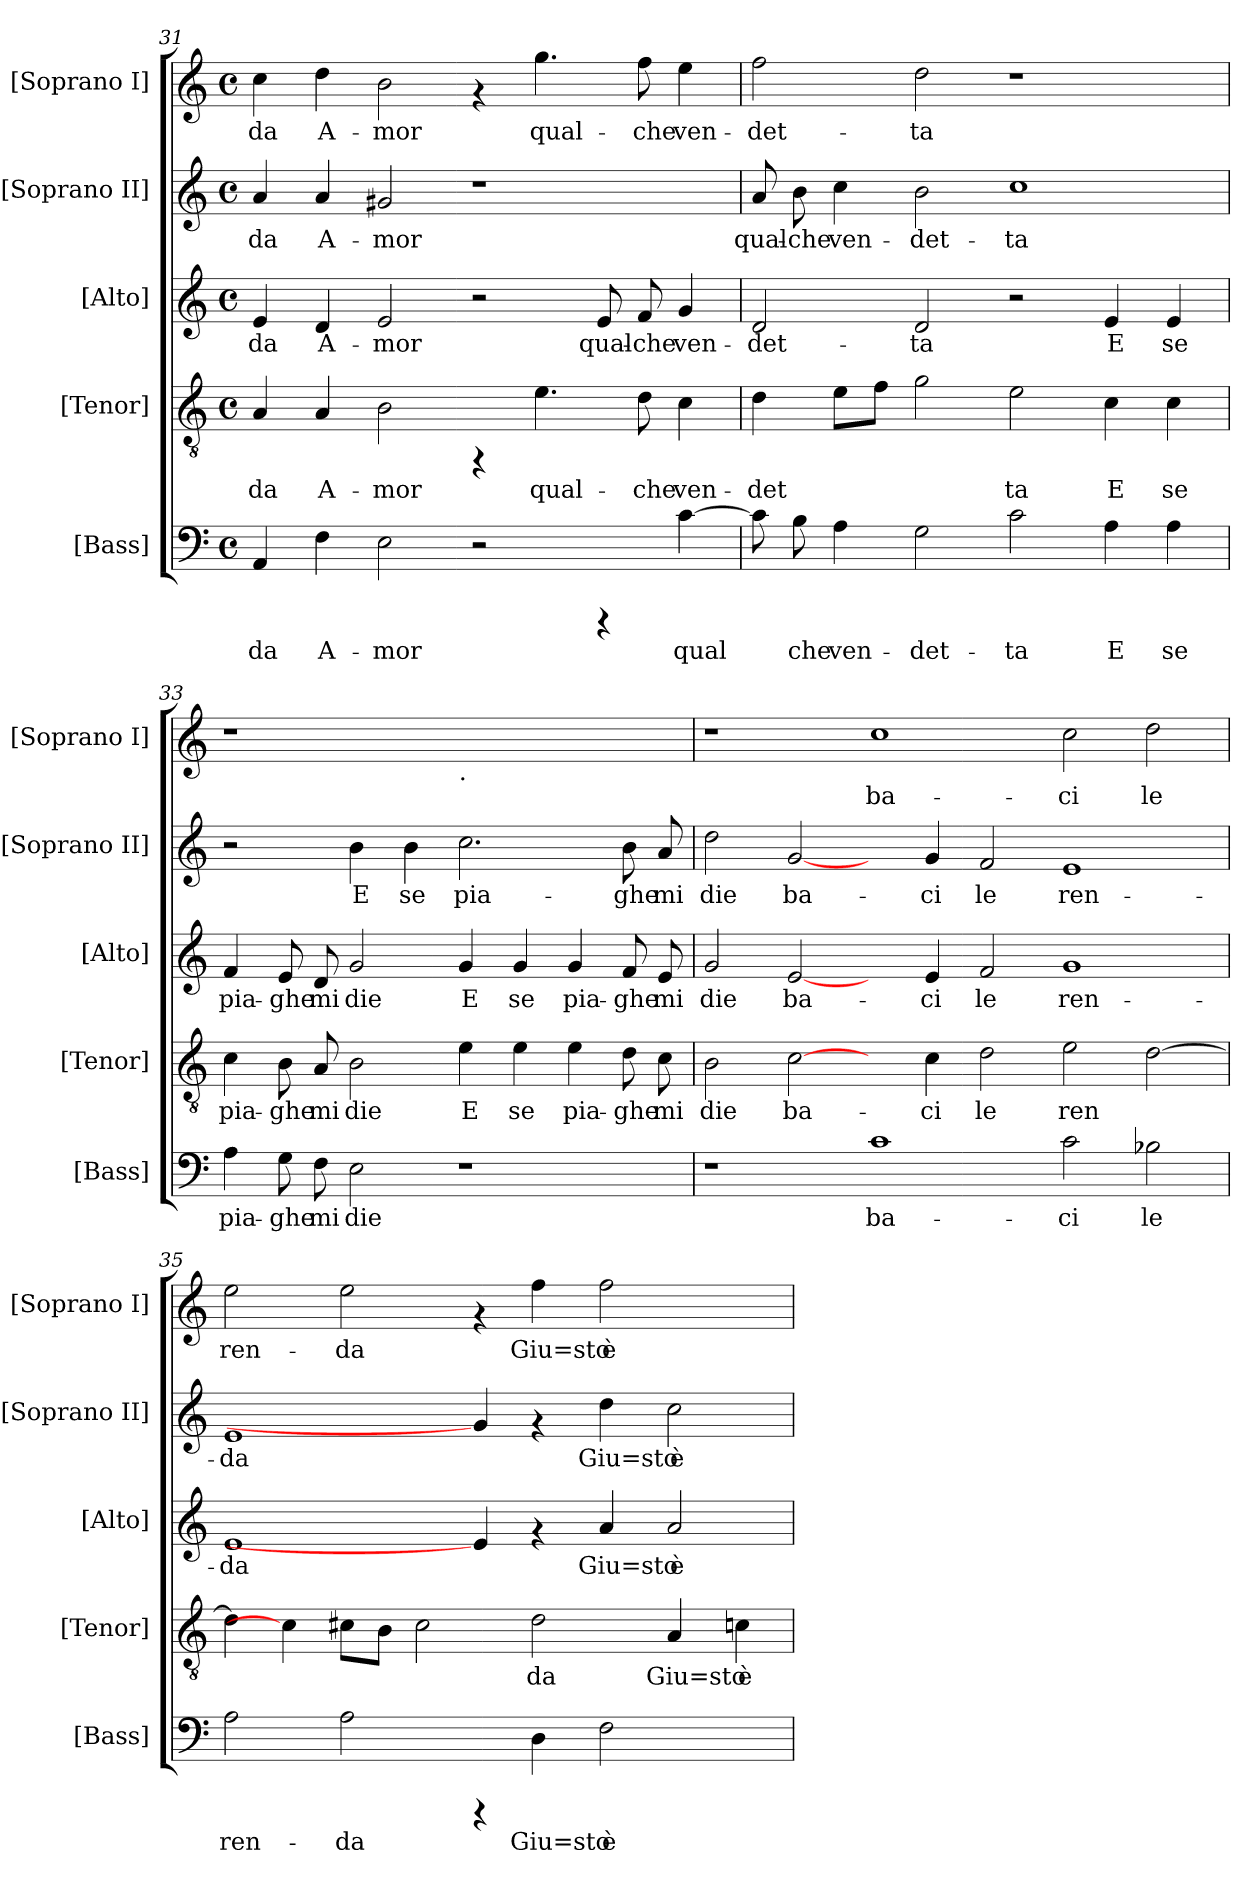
**kern	**text	**kern	**text	**kern	**text	**kern	**text	**kern	**text
*part5	*part5	*part4	*part4	*part3	*part3	*part2	*part2	*part1	*part1
*staff5	*staff5	*staff4	*staff4	*staff3	*staff3	*staff2	*staff2	*staff1	*staff1
*I"[Bass]	*	*I"[Tenor]	*	*I"[Alto]	*	*I"[Soprano II]	*	*I"[Soprano I]	*
*I'[Bass]	*	*I'[Tenor]	*	*I'[Alto]	*	*I'[Soprano II]	*	*I'[Soprano I]	*
*clefF4	*	*clefGv2	*	*clefG2	*	*clefG2	*	*clefG2	*
*k[]	*	*k[]	*	*k[]	*	*k[]	*	*k[]	*
*C:	*	*C:	*	*C:	*	*C:	*	*C:	*
*M4/4	*	*M4/4	*	*M4/4	*	*M4/4	*	*M4/4	*
*met(c)	*	*met(c)	*	*met(c)	*	*met(c)	*	*met(c)	*
=31	=31	=31	=31	=31	=31	=31	=31	=31	=31
!	!LO:LY:b:cj	!	!LO:LY:b:cj	!	!LO:LY:b:cj	!	!LO:LY:b:cj	!	!LO:LY:b:cj
4AA/	-da	4A/	-da	4e/	-da	4a/	-da	4cc\	-da
!	!LO:LY:b:cj	!	!LO:LY:b:cj	!	!LO:LY:b:cj	!	!LO:LY:b:cj	!	!LO:LY:b:cj
4F\	A-	4A/	A-	4d/	A-	4a/	A-	4dd\	A-
!	!LO:LY:b:cj	!	!LO:LY:b:cj	!	!LO:LY:b:cj	!	!LO:LY:b:cj	!	!LO:LY:b:cj
2E\	-mor	2B\	-mor	2e/	-mor	2g#X/	-mor	2b\	-mor
2r	.	4rFF	.	2r	.	1r	.	4rf	.
!	!	!	!LO:LY:b:cj	!	!	!	!	!	!LO:LY:b:cj
.	.	4.e\	qual-	.	.	.	.	4.gg\	qual-
!	!	!	!	!	!LO:LY:b:cj	!	!	!	!
4rCCC	.	.	.	8e/	qual-	.	.	.	.
!	!	!	!LO:LY:b:cj	!	!LO:LY:b:cj	!	!	!	!LO:LY:b:cj
.	.	8d\	-che	8f/	-che	.	.	8ff\	-che
!	!LO:LY:b:cj	!	!LO:LY:b:cj	!	!LO:LY:b:cj	!	!	!	!LO:LY:b:cj
[>4c\	qual-	4c\	ven-	4g/	ven-	.	.	4ee\	ven-
=32	=32	=32	=32	=32	=32	=32	=32	=32	=32
!	!LO:LY:b:cj	!	!LO:LY:b:cj	!	!LO:LY:b:cj	!	!LO:LY:b:cj	!	!LO:LY:b:cj
8c\]	--	4d\	-det-	2d/	-det-	8a/	qual-	2ff\	-det-
!	!LO:LY:b:cj	!	!	!	!	!	!LO:LY:b:cj	!	!
8B\	-che	.	.	.	.	8b\	-che	.	.
!	!LO:LY:b:cj	!	!LO:LY:b:cj	!	!	!	!LO:LY:b:cj	!	!
4A\	ven-	8e\L	--	.	.	4cc\	ven-	.	.
!	!	!	!LO:LY:b:cj	!	!	!	!	!	!
.	.	8f\J	--	.	.	.	.	.	.
!	!LO:LY:b:cj	!	!LO:LY:b:cj	!	!LO:LY:b:cj	!	!LO:LY:b:cj	!	!LO:LY:b:cj
2G\	-det-	2g\	--	2d/	-ta	2b\	-det-	2dd\	-ta
!	!LO:LY:b:cj	!	!LO:LY:b:cj	!	!	!	!LO:LY:b:cj	!	!
2c\	-ta	2e\	-ta	2r	.	1cc	-ta	1r	.
!	!LO:LY:b:cj	!	!LO:LY:b:cj	!	!LO:LY:b:cj	!	!	!	!
4A\	E	4c\	E	4e/	E	.	.	.	.
!	!LO:LY:b:cj	!	!LO:LY:b:cj	!	!LO:LY:b:cj	!	!	!	!
4A\	se	4c\	se	4e/	se	.	.	.	.
!!LO:PB:g=z
=33	=33	=33	=33	=33	=33	=33	=33	=33	=33
!	!LO:LY:b:cj	!	!LO:LY:b:cj	!	!LO:LY:b:cj	!	!	!	!
4A\	pia-	4c\	pia-	4f/	pia-	2r	.	1r	.
!	!LO:LY:b:cj	!	!LO:LY:b:cj	!	!LO:LY:b:cj	!	!	!	!
8G\	-ghe	8B\	-ghe	8e/	-ghe	.	.	.	.
!	!LO:LY:b:cj	!	!LO:LY:b:cj	!	!LO:LY:b:cj	!	!	!	!
8F\	mi	8A/	mi	8d/	mi	.	.	.	.
!	!LO:LY:b:cj	!	!LO:LY:b:cj	!	!LO:LY:b:cj	!	!LO:LY:b:cj	!	!
2E\	die	2B\	die	2g/	die	4b\	E	.	.
!	!	!	!	!	!	!	!LO:LY:b:cj	!	!
.	.	.	.	.	.	4b\	se	.	.
!	!	!	!	!	!	!	!	!LO:TX:b:t=.	!
!	!	!	!LO:LY:b:cj	!	!LO:LY:b:cj	!	!LO:LY:b:cj	!	!
1r	.	4e\	E	4g/	E	2.cc\	pia-	1ryy	.
!	!	!	!LO:LY:b:cj	!	!LO:LY:b:cj	!	!	!	!
.	.	4e\	se	4g/	se	.	.	.	.
!	!	!	!LO:LY:b:cj	!	!LO:LY:b:cj	!	!	!	!
.	.	4e\	pia-	4g/	pia-	.	.	.	.
!	!	!	!LO:LY:b:cj	!	!LO:LY:b:cj	!	!LO:LY:b:cj	!	!
.	.	8d\	-ghe	8f/	-ghe	8b\	-ghe	.	.
!	!	!	!LO:LY:b:cj	!	!LO:LY:b:cj	!	!LO:LY:b:cj	!	!
.	.	8c\	mi	8e/	mi	8a/	mi	.	.
=34	=34	=34	=34	=34	=34	=34	=34	=34	=34
!	!	!	!LO:LY:b:cj	!	!LO:LY:b:cj	!	!LO:LY:b:cj	!	!
1r	.	2B\	die	2g/	die	2dd\	die	1r	.
!	!	!	!LO:LY:b:cj	!	!LO:LY:b:cj	!	!LO:LY:b:cj	!	!
.	.	[2c\	ba-	[2e/	ba-	[2g/	ba-	.	.
!	!LO:LY:b:cj	!	!	!	!	!	!	!	!LO:LY:b:cj
1c	ba-	4ryy	.	4ryy	.	4ryy	.	1cc	ba-
!	!	!	!LO:LY:b:cj	!	!LO:LY:b:cj	!	!LO:LY:b:cj	!	!
.	.	4c\	-ci	4e/	-ci	4g/	-ci	.	.
!	!	!	!LO:LY:b:cj	!	!LO:LY:b:cj	!	!LO:LY:b:cj	!	!
.	.	2d\	le	2f/	le	2f/	le	.	.
!	!LO:LY:b:cj	!	!LO:LY:b:cj	!	!LO:LY:b:cj	!	!LO:LY:b:cj	!	!LO:LY:b:cj
2c\	-ci	2e\	ren-	1g	ren-	1e	ren-	2cc\	-ci
!	!LO:LY:b:cj	!	!LO:LY:b:cj	!	!	!	!	!	!LO:LY:b:cj
2B-X\	le	[>2d\	--	.	.	.	.	2dd\	le
=35	=35	=35	=35	=35	=35	=35	=35	=35	=35
!	!LO:LY:b:cj	!	!LO:LY:b:cj	!	!LO:LY:b:cj	!	!LO:LY:b:cj	!	!LO:LY:b:cj
2A\	ren-	4d\]	--	1e	-da	1e	-da	2ee\	ren-
.	.	4c\]	.	.	.	.	.	.	.
!	!LO:LY:b:cj	!	!LO:LY:b:cj	!	!	!	!	!	!LO:LY:b:cj
2A\	-da	8c#X\L	--	.	.	.	.	2ee\	-da
!	!	!	!LO:LY:b:cj	!	!	!	!	!	!
.	.	8B\J	--	.	.	.	.	.	.
!	!	!	!LO:LY:b:cj	!	!	!	!	!	!
.	.	2c#\	--	.	.	.	.	.	.
4rCCC	.	.	.	4e/]	.	4g/]	.	4rf	.
!	!LO:LY:b:cj	!	!LO:LY:b:cj	!	!	!	!	!	!LO:LY:b:cj
4D\	Giu=sto	2d\	-da	4rf	.	4rf	.	4ff\	Giu=sto
!	!LO:LY:b:cj	!	!	!	!LO:LY:b:cj	!	!LO:LY:b:cj	!	!LO:LY:b:cj
2F\	è	.	.	4a/	Giu=sto	4dd\	Giu=sto	2ff\	è
!	!	!	!LO:LY:b:cj	!	!LO:LY:b:cj	!	!LO:LY:b:cj	!	!
.	.	4A/	Giu=sto	2a/	è	2cc\	è	.	.
!	!	!	!LO:LY:b:cj	!	!	!	!	!	!
4ryy	.	4cn\	è	.	.	.	.	4ryy	.
=	=	=	=	=	=	=	=	=	=
*-	*-	*-	*-	*-	*-	*-	*-	*-	*-
